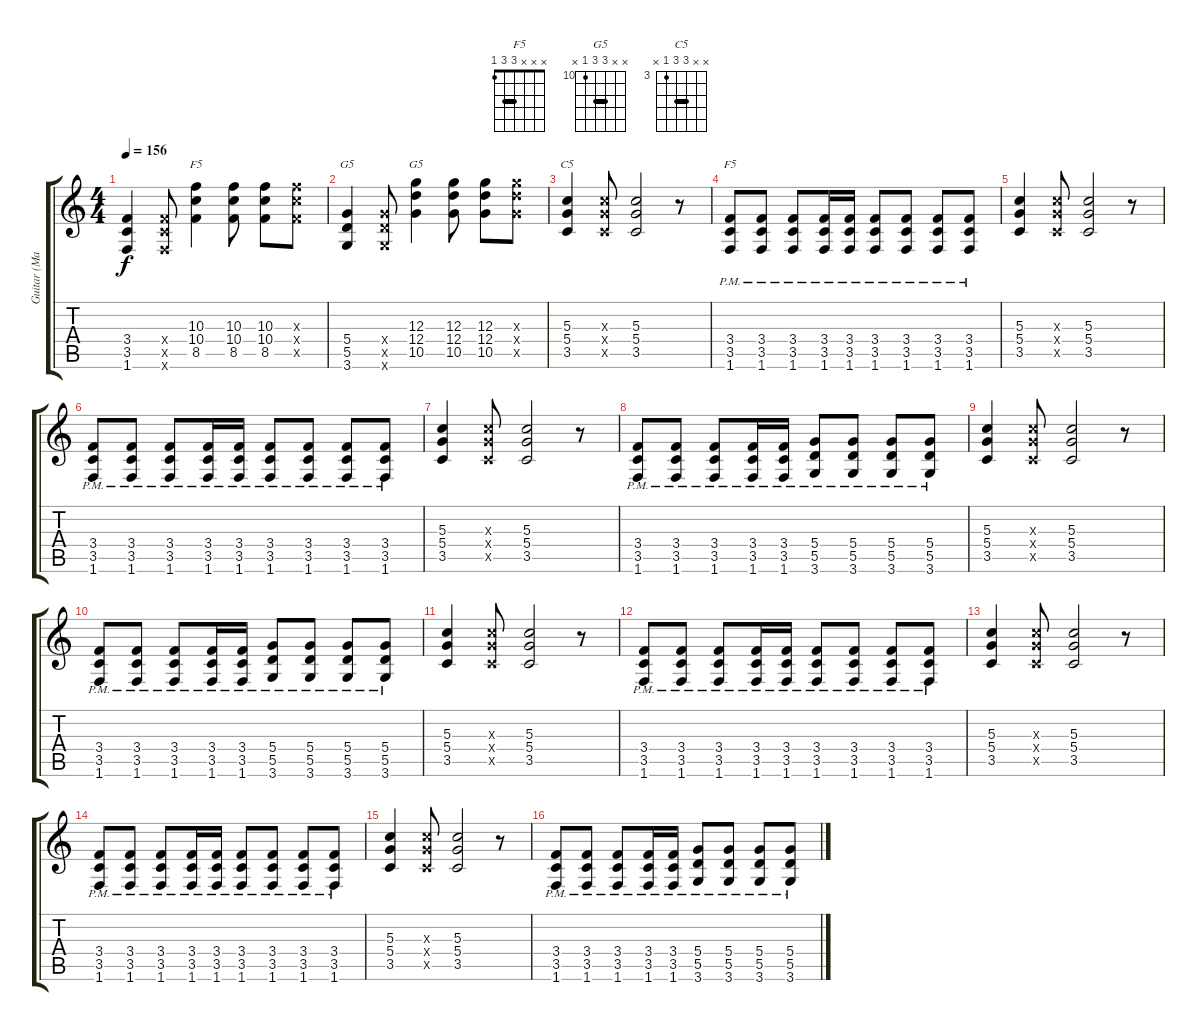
\track ("Guitar (Marty)" "Guitar (Ma") {instrument overdrivenguitar}
\staff {score tabs}
\tuning (E4 B3 G3 D3 A2 E2) {hide}
\chord ("F5" x x 10 10 8 x) {firstfret 8 barre 10}
\chord ("G5" x x x 5 5 3) {firstfret 3 barre 5}
\chord ("G5" x x 12 12 10 x) {firstfret 10 barre 12}
\chord ("C5" x x 5 5 3 x) {firstfret 3 barre 5}
\chord ("F5" x x x 3 3 1) {barre 3}
\ts (4 4)
\tempo 156
\clef g2
\ks c
(3.4 3.5 1.6).4{dy f} (3.4{x} 3.5{x} 1.6{x}).8 (10.3 10.4 8.5).4{ch "F5"} (10.3 10.4 8.5).8 (10.3 10.4 8.5).8 (10.3{x} 10.4{x} 8.5{x}).8 |
(5.4 5.5 3.6).4{ch "G5"} (5.4{x} 5.5{x} 3.6{x}).8 (12.3 12.4 10.5).4{ch "G5"} (12.3 12.4 10.5).8 (12.3 12.4 10.5).8 (12.3{x} 12.4{x} 10.5{x}).8 |
(5.3 5.4 3.5).4{ch "C5"} (5.3{x} 5.4{x} 3.5{x}).8 (5.3 5.4 3.5).2 r.8 |
(3.4{pm} 3.5{pm} 1.6{pm}).8{ch "F5"} (3.4{pm} 3.5{pm} 1.6{pm}).8 (3.4{pm} 3.5{pm} 1.6{pm}).8 (3.4{pm} 3.5{pm} 1.6{pm}).16 (3.4{pm} 3.5{pm} 1.6{pm}).16 (3.4{pm} 3.5{pm} 1.6{pm}).8 (3.4{pm} 3.5{pm} 1.6{pm}).8 (3.4{pm} 3.5{pm} 1.6{pm}).8 (3.4{pm} 3.5{pm} 1.6{pm}).8 |
(5.3 5.4 3.5).4 (5.3{x} 5.4{x} 3.5{x}).8 (5.3 5.4 3.5).2 r.8 |
(3.4{pm} 3.5{pm} 1.6{pm}).8 (3.4{pm} 3.5{pm} 1.6{pm}).8 (3.4{pm} 3.5{pm} 1.6{pm}).8 (3.4{pm} 3.5{pm} 1.6{pm}).16 (3.4{pm} 3.5{pm} 1.6{pm}).16 (3.4{pm} 3.5{pm} 1.6{pm}).8 (3.4{pm} 3.5{pm} 1.6{pm}).8 (3.4{pm} 3.5{pm} 1.6{pm}).8 (3.4{pm} 3.5{pm} 1.6{pm}).8 |
(5.3 5.4 3.5).4 (5.3{x} 5.4{x} 3.5{x}).8 (5.3 5.4 3.5).2 r.8 |
(3.4{pm} 3.5{pm} 1.6{pm}).8 (3.4{pm} 3.5{pm} 1.6{pm}).8 (3.4{pm} 3.5{pm} 1.6{pm}).8 (3.4{pm} 3.5{pm} 1.6).16 (3.4{pm} 3.5{pm} 1.6{pm}).16 (5.4{pm} 5.5{pm} 3.6{pm}).8 (5.4{pm} 5.5{pm} 3.6{pm}).8 (5.4{pm} 5.5{pm} 3.6{pm}).8 (5.4{pm} 5.5{pm} 3.6{pm}).8 |
(5.3 5.4 3.5).4 (5.3{x} 5.4{x} 3.5{x}).8 (5.3 5.4 3.5).2 r.8 |
(3.4{pm} 3.5{pm} 1.6{pm}).8 (3.4{pm} 3.5{pm} 1.6{pm}).8 (3.4{pm} 3.5{pm} 1.6{pm}).8 (3.4{pm} 3.5{pm} 1.6).16 (3.4{pm} 3.5{pm} 1.6{pm}).16 (5.4{pm} 5.5{pm} 3.6{pm}).8 (5.4{pm} 5.5{pm} 3.6{pm}).8 (5.4{pm} 5.5{pm} 3.6{pm}).8 (5.4{pm} 5.5{pm} 3.6{pm}).8 |
(5.3 5.4 3.5).4 (5.3{x} 5.4{x} 3.5{x}).8 (5.3 5.4 3.5).2 r.8 |
(3.4{pm} 3.5{pm} 1.6{pm}).8 (3.4{pm} 3.5{pm} 1.6{pm}).8 (3.4{pm} 3.5{pm} 1.6{pm}).8 (3.4{pm} 3.5{pm} 1.6{pm}).16 (3.4{pm} 3.5{pm} 1.6{pm}).16 (3.4{pm} 3.5{pm} 1.6{pm}).8 (3.4{pm} 3.5{pm} 1.6{pm}).8 (3.4{pm} 3.5{pm} 1.6{pm}).8 (3.4{pm} 3.5{pm} 1.6{pm}).8 |
(5.3 5.4 3.5).4 (5.3{x} 5.4{x} 3.5{x}).8 (5.3 5.4 3.5).2 r.8 |
(3.4{pm} 3.5{pm} 1.6{pm}).8 (3.4{pm} 3.5{pm} 1.6{pm}).8 (3.4{pm} 3.5{pm} 1.6{pm}).8 (3.4{pm} 3.5{pm} 1.6{pm}).16 (3.4{pm} 3.5{pm} 1.6{pm}).16 (3.4{pm} 3.5{pm} 1.6{pm}).8 (3.4{pm} 3.5{pm} 1.6{pm}).8 (3.4{pm} 3.5{pm} 1.6{pm}).8 (3.4{pm} 3.5{pm} 1.6{pm}).8 |
(5.3 5.4 3.5).4 (5.3{x} 5.4{x} 3.5{x}).8 (5.3 5.4 3.5).2 r.8 |
(3.4{pm} 3.5{pm} 1.6{pm}).8 (3.4{pm} 3.5{pm} 1.6{pm}).8 (3.4{pm} 3.5{pm} 1.6{pm}).8 (3.4{pm} 3.5{pm} 1.6).16 (3.4{pm} 3.5{pm} 1.6{pm}).16 (5.4{pm} 5.5{pm} 3.6{pm}).8 (5.4{pm} 5.5{pm} 3.6{pm}).8 (5.4{pm} 5.5{pm} 3.6{pm}).8 (5.4{pm} 5.5{pm} 3.6{pm}).8
